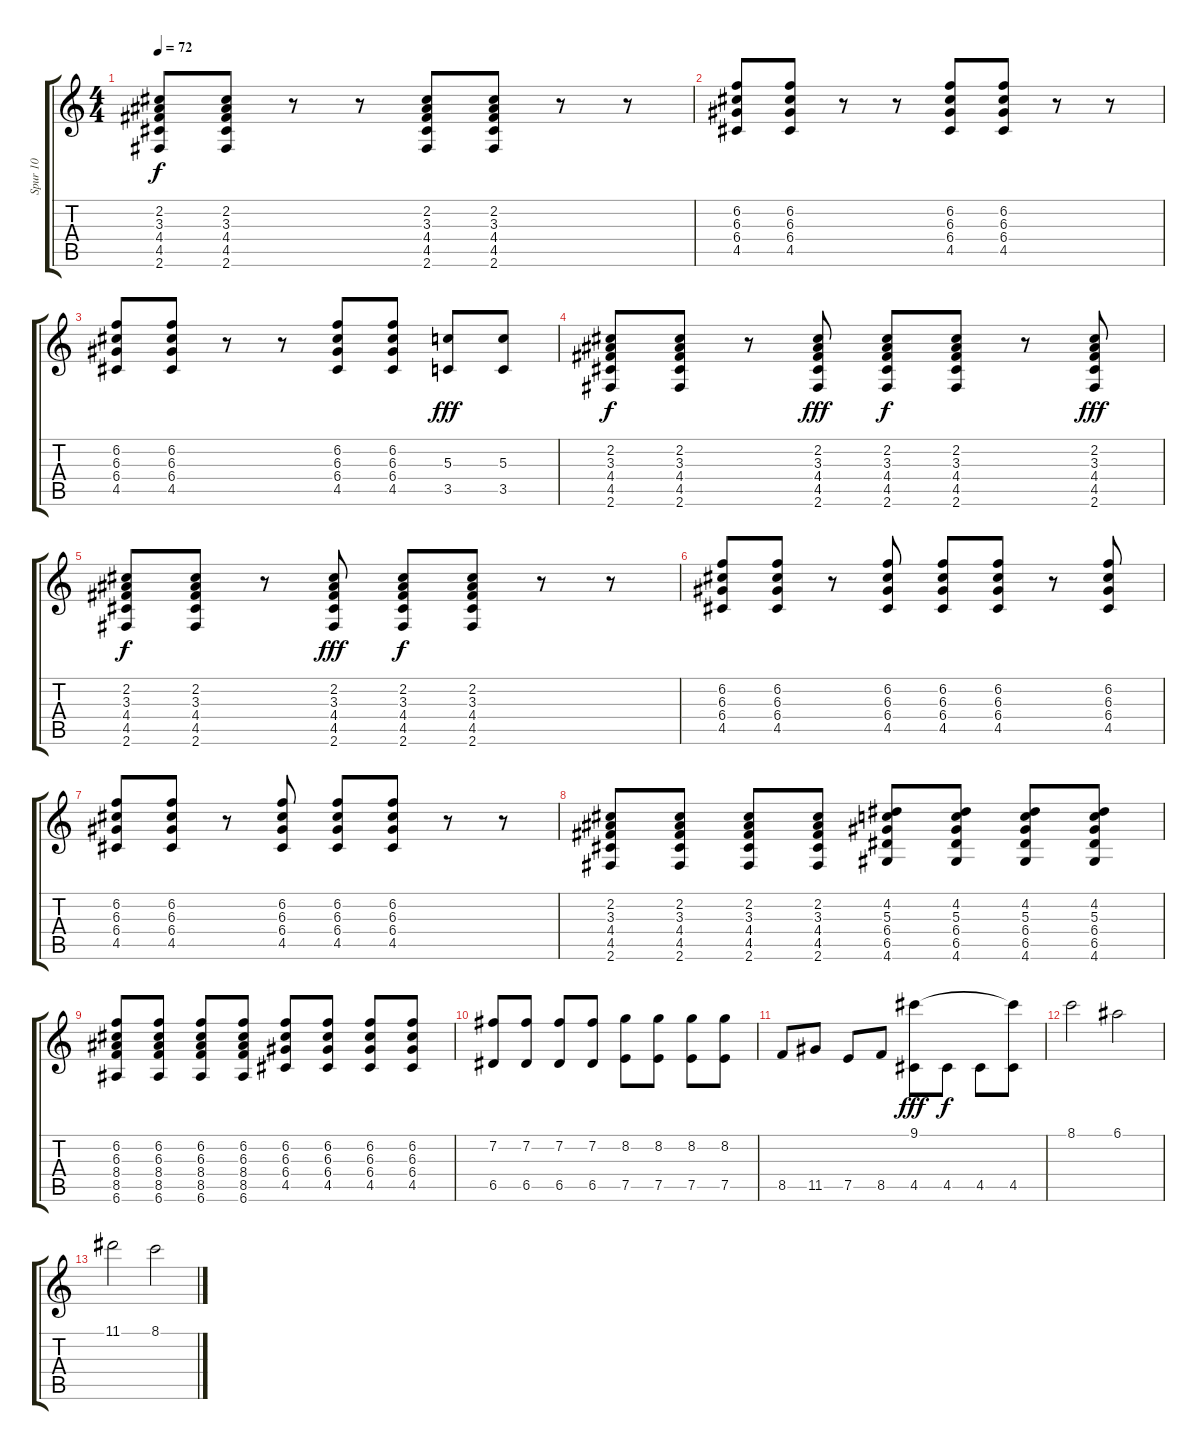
\track ("Spur 10" "Spur 10") {instrument distortionguitar}
\staff {score tabs}
\tuning (E4 B3 G3 D3 A2 E2) {hide}
\ts (4 4)
\tempo 72
\clef g2
\ks c
(2.2 3.3 4.4 4.5 2.6).8{dy f} (2.2 3.3 4.4 4.5 2.6).8 r.8 r.8 (2.2 3.3 4.4 4.5 2.6).8 (2.2 3.3 4.4 4.5 2.6).8 r.8 r.8 |
(6.2 6.3 6.4 4.5).8 (6.2 6.3 6.4 4.5).8 r.8 r.8 (6.2 6.3 6.4 4.5).8 (6.2 6.3 6.4 4.5).8 r.8 r.8 |
(6.2 6.3 6.4 4.5).8 (6.2 6.3 6.4 4.5).8 r.8 r.8 (6.2 6.3 6.4 4.5).8 (6.2 6.3 6.4 4.5).8 (5.3 3.5).8{dy fff} (5.3 3.5).8 |
(2.2 3.3 4.4 4.5 2.6).8{dy f} (2.2 3.3 4.4 4.5 2.6).8 r.8 (2.2 3.3 4.4 4.5 2.6).8{dy fff} (2.2 3.3 4.4 4.5 2.6).8{dy f} (2.2 3.3 4.4 4.5 2.6).8 r.8 (2.2 3.3 4.4 4.5 2.6).8{dy fff} |
(2.2 3.3 4.4 4.5 2.6).8{dy f} (2.2 3.3 4.4 4.5 2.6).8 r.8 (2.2 3.3 4.4 4.5 2.6).8{dy fff} (2.2 3.3 4.4 4.5 2.6).8{dy f} (2.2 3.3 4.4 4.5 2.6).8 r.8 r.8 |
(6.2 6.3 6.4 4.5).8 (6.2 6.3 6.4 4.5).8 r.8 (6.2 6.3 6.4 4.5).8 (6.2 6.3 6.4 4.5).8 (6.2 6.3 6.4 4.5).8 r.8 (6.2 6.3 6.4 4.5).8 |
(6.2 6.3 6.4 4.5).8 (6.2 6.3 6.4 4.5).8 r.8 (6.2 6.3 6.4 4.5).8 (6.2 6.3 6.4 4.5).8 (6.2 6.3 6.4 4.5).8 r.8 r.8 |
(2.2 3.3 4.4 4.5 2.6).8 (2.2 3.3 4.4 4.5 2.6).8 (2.2 3.3 4.4 4.5 2.6).8 (2.2 3.3 4.4 4.5 2.6).8 (4.2 5.3 6.4 6.5 4.6).8 (4.2 5.3 6.4 6.5 4.6).8 (4.2 5.3 6.4 6.5 4.6).8 (4.2 5.3 6.4 6.5 4.6).8 |
(6.2 6.3 8.4 8.5 6.6).8 (6.2 6.3 8.4 8.5 6.6).8 (6.2 6.3 8.4 8.5 6.6).8 (6.2 6.3 8.4 8.5 6.6).8 (6.2 6.3 6.4 4.5).8 (6.2 6.3 6.4 4.5).8 (6.2 6.3 6.4 4.5).8 (6.2 6.3 6.4 4.5).8 |
(7.2 6.5).8 (7.2 6.5).8 (7.2 6.5).8 (7.2 6.5).8 (8.2 7.5).8 (8.2 7.5).8 (8.2 7.5).8 (8.2 7.5).8 |
8.5.8 11.5.8 7.5.8 8.5.8 (9.1 4.5).8{dy fff} 4.5.8{dy f} 4.5.8 (9.1{t} 4.5).8 |
8.1.2 6.1.2 |
11.1.2 8.1.2
